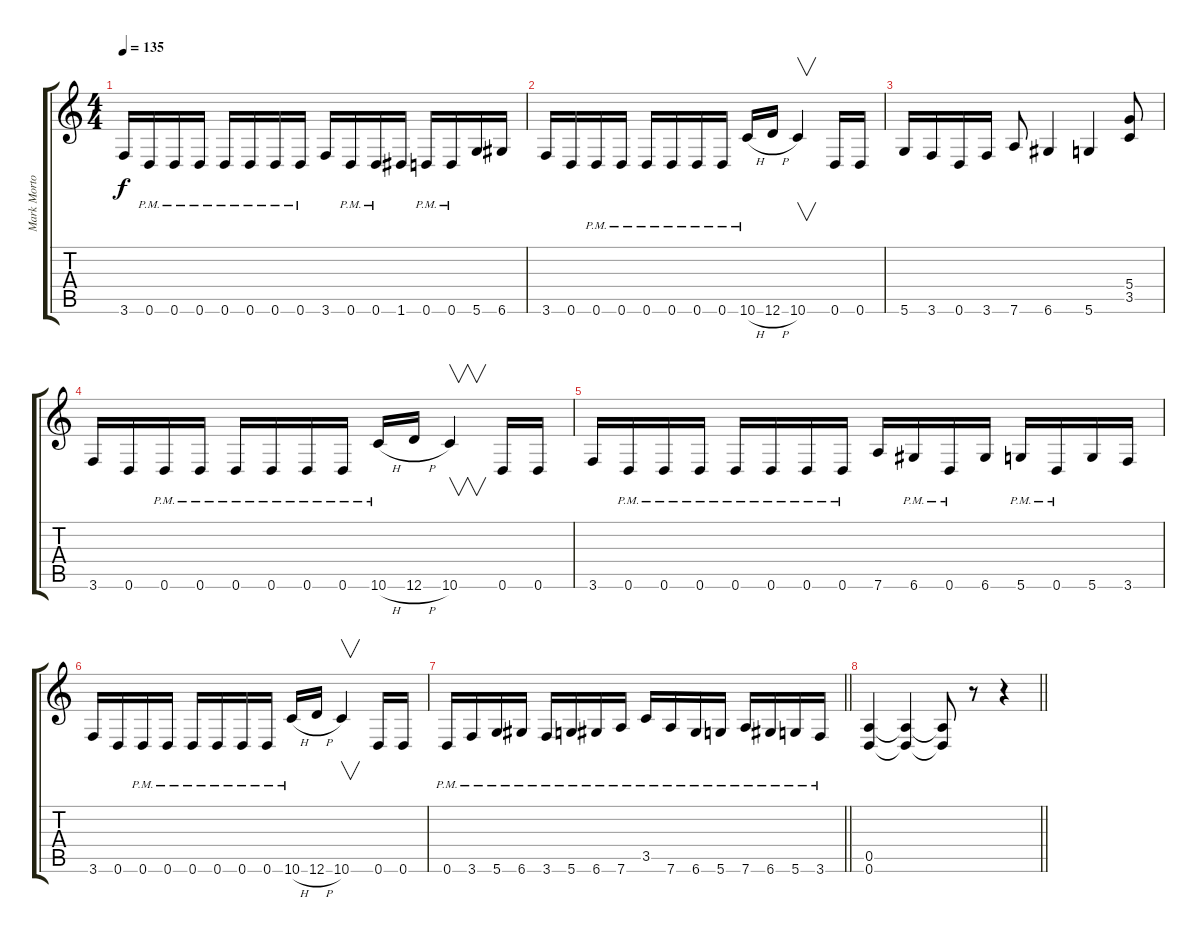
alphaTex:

\track ("Mark Morton" "Mark Morto") {instrument distortionguitar}
\staff {score tabs}
\tuning (E4 B3 G3 D3 A2 D2) {hide}
\ts (4 4)
\tempo 135
\clef g2
\ks c
3.6.16{dy f} 0.6{pm}.16 0.6{pm}.16 0.6{pm}.16 0.6{pm}.16 0.6{pm}.16 0.6{pm}.16 0.6{pm}.16 3.6.16 0.6{pm}.16 0.6{pm}.16 1.6.16 0.6{pm}.16 0.6{pm}.16 5.6.16 6.6.16 |
3.6.16 0.6.16 0.6{pm}.16 0.6{pm}.16 0.6{pm}.16 0.6{pm}.16 0.6{pm}.16 0.6{pm}.16 10.6{h pm}.16 12.6{h}.16 10.6.4{v} 0.6.16 0.6.16 |
5.6.16 3.6.16 0.6.16 3.6.16 7.6.8 6.6.4 5.6.4 (5.4 3.5).8 |
3.6.16 0.6.16 0.6{pm}.16 0.6{pm}.16 0.6{pm}.16 0.6{pm}.16 0.6{pm}.16 0.6{pm}.16 10.6{h pm}.16 12.6{h}.16 10.6.4{v} 0.6.16 0.6.16 |
3.6.16 0.6{pm}.16 0.6{pm}.16 0.6{pm}.16 0.6{pm}.16 0.6{pm}.16 0.6{pm}.16 0.6{pm}.16 7.6.16 6.6{pm}.16 0.6{pm}.16 6.6.16 5.6{pm}.16 0.6{pm}.16 5.6.16 3.6.16 |
3.6.16 0.6.16 0.6{pm}.16 0.6{pm}.16 0.6{pm}.16 0.6{pm}.16 0.6{pm}.16 0.6{pm}.16 10.6{h pm}.16 12.6{h}.16 10.6.4{v} 0.6.16 0.6.16 |
\barLineRight lightlight
0.6{pm}.16 3.6{pm}.16 5.6{pm}.16 6.6{pm}.16 3.6{pm}.16 5.6{pm}.16 6.6{pm}.16 7.6{pm}.16 3.5{pm}.16 7.6{pm}.16 6.6{pm}.16 5.6{pm}.16 7.6{pm}.16 6.6{pm}.16 5.6{pm}.16 3.6{pm}.16 |
\barLineRight lightlight
(0.5 0.6).4 (0.5{t} 0.6{t}).4 (0.5{t} 0.6{t}).8 r.8 r.4
